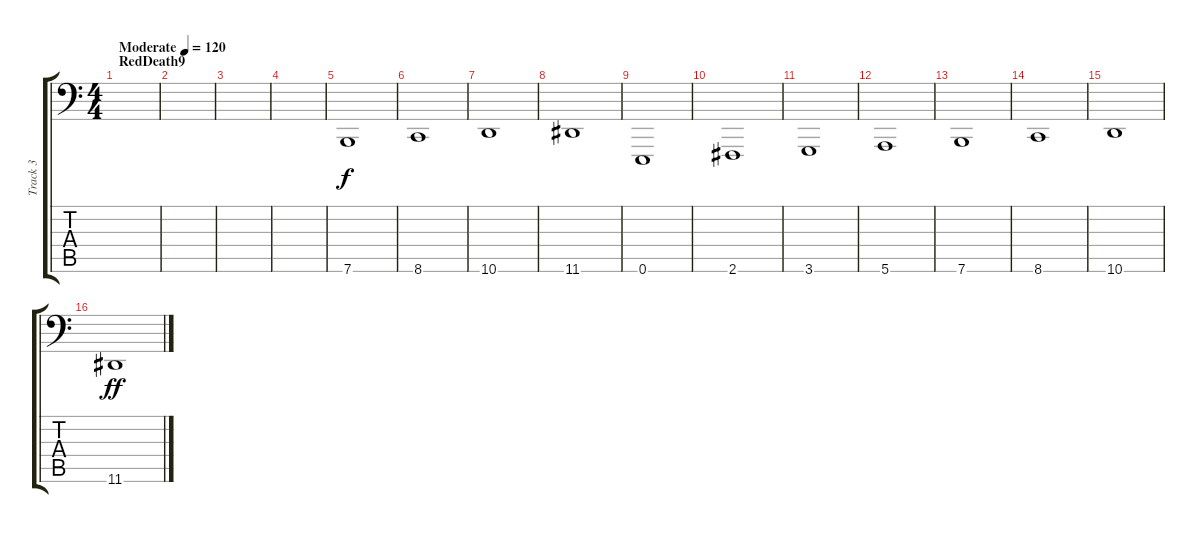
\track ("Track 3" "Track 3") {instrument stringensemble2}
\staff {score tabs}
\tuning (E3 B2 G2 D2 A1 E1) {hide}
\ts (4 4)
\section ("" "RedDeath9")
\tempo (120 "Moderate")
\clef f4
\ks c
|
|
|
|
7.6.1 |
8.6.1 |
10.6.1 |
11.6.1 |
0.6.1 |
2.6.1 |
3.6.1 |
5.6.1 |
7.6.1 |
8.6.1 |
10.6.1{dy f} |
11.6.1{dy ff}
